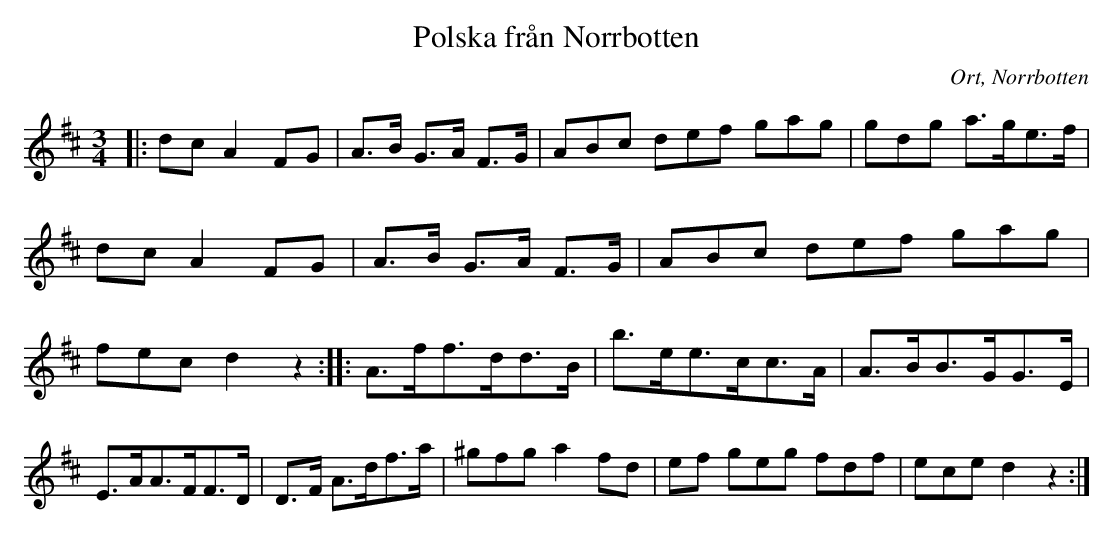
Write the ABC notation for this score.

X:1
T:Polska från Norrbotten
O:Ort, Norrbotten
M:3/4
L:1/16
K:D
|: d2c2 A4 F2G2 | A3B G3A F3G | 3A2B2c2 3d2e2f2 3g2a2g2 | 3g2d2g2 a3ge3f |
d2c2 A4 F2G2 | A3B G3A F3G | 3A2B2c2 3 d2e2f2 3g2a2g2 | 3f2e2c2 d4 z4:|: A3ff3dd3B | b3ee3cc3A | A3BB3GG3E | E3AA3FF3D | D3F A3df3a | 3^g2f2g2 a4 f2d2 | e2f2 3g2e2g2 3f2d2f2 | 3e2c2e2 d4 z4 :|
